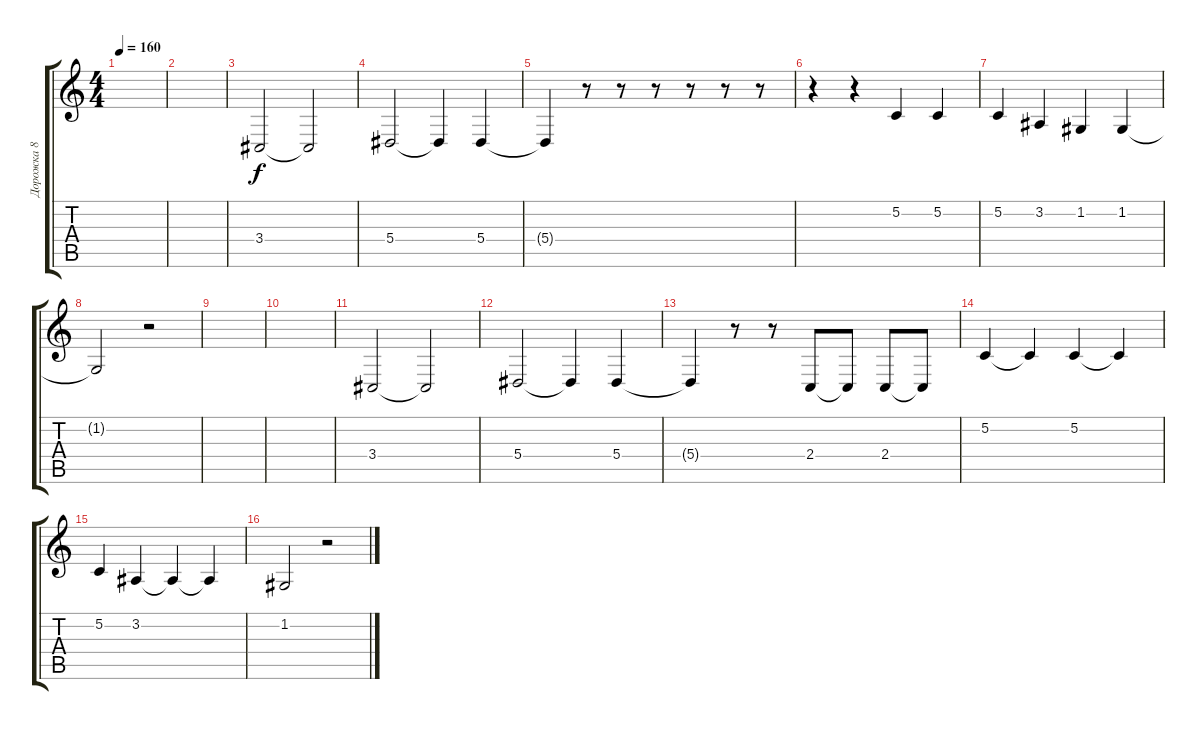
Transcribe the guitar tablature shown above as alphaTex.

\track ("Дорожка 8" "Дорожка 8") {instrument baritonesax}
\staff {score tabs}
\tuning (C4 G3 Eb3 Bb2 F2 C2) {hide}
\ts (4 4)
\tempo 160
\clef g2
\ks c
|
|
3.4.2 3.4{t}.2 |
5.4.2 5.4{t}.4 5.4.4 |
5.4{t}.4 r.8 r.8 r.8 r.8 r.8 r.8 |
r.4 r.4 5.2.4 5.2.4 |
5.2.4 3.2.4 1.2.4 1.2.4 |
1.2{t}.2 r.2 |
|
|
3.4.2 3.4{t}.2 |
5.4.2 5.4{t}.4 5.4.4 |
5.4{t}.4 r.8 r.8 2.4.8 2.4{t}.8 2.4.8 2.4{t}.8 |
5.2.4 5.2{t}.4 5.2.4 5.2{t}.4 |
5.2.4 3.2.4 3.2{t}.4 3.2{t}.4 |
1.2.2 r.2
